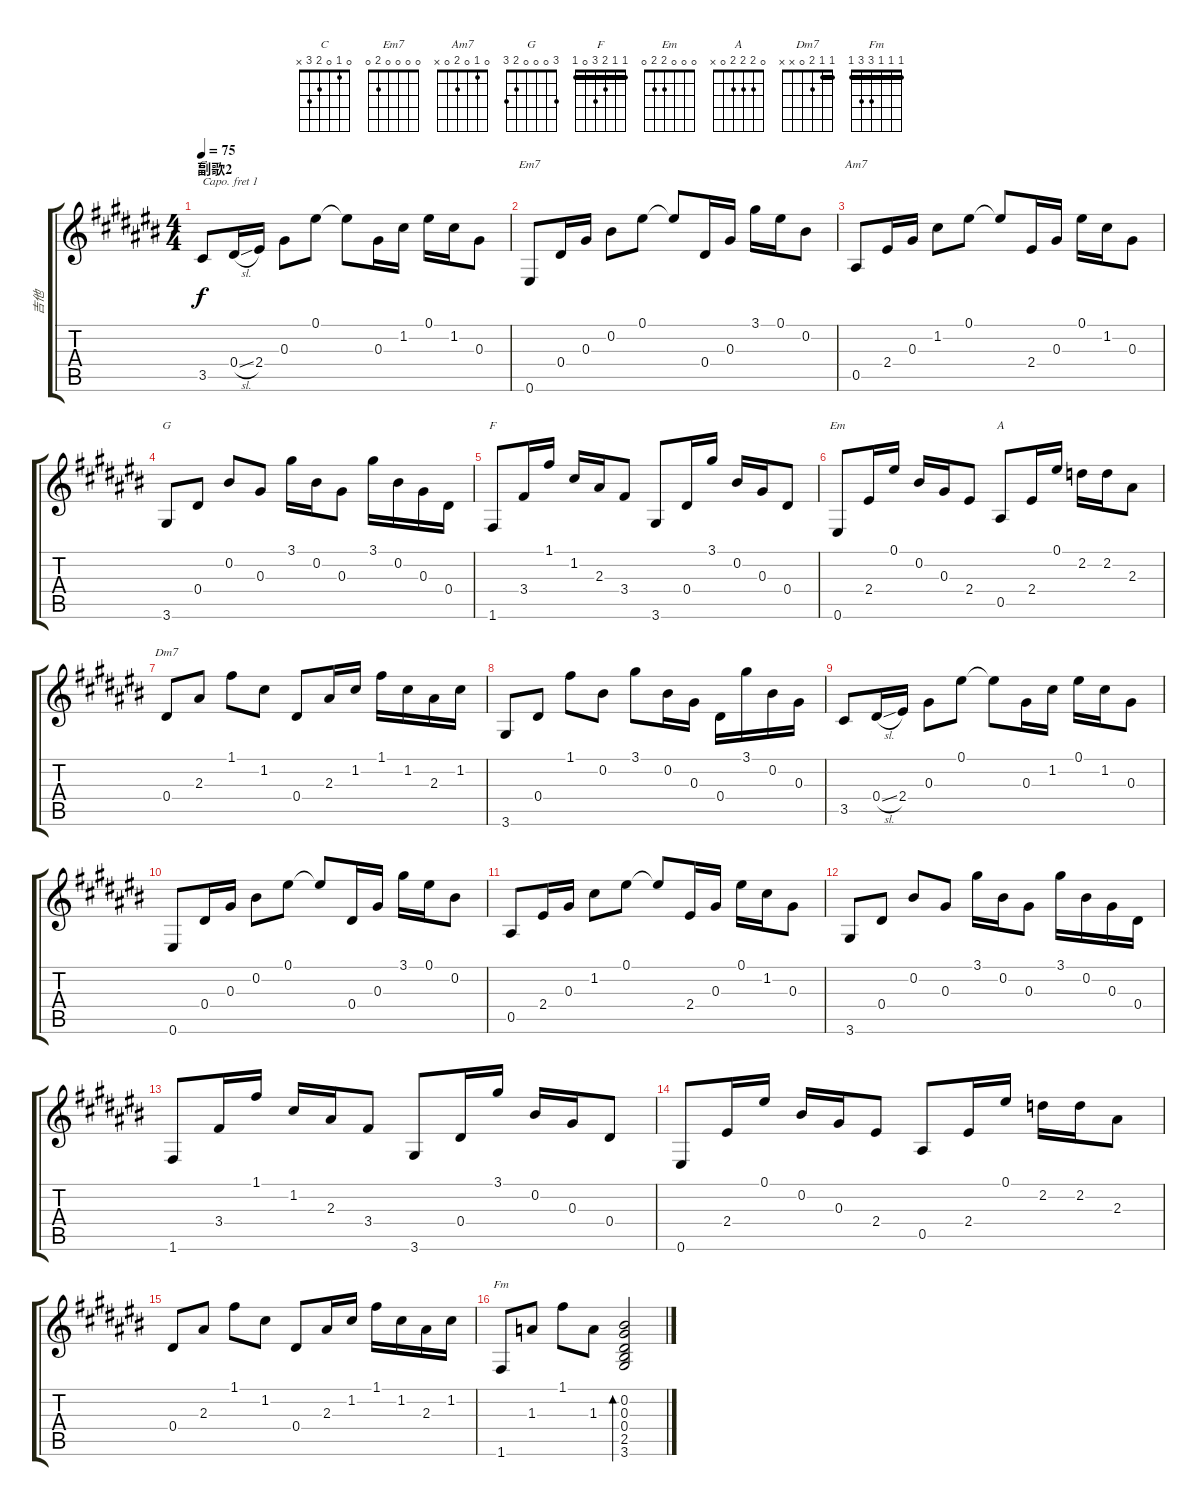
\track ("吉他" "吉他") {instrument acousticguitarsteel}
\staff {score tabs}
\capo 1
\tuning (E4 B3 G3 D3 A2 E2) {hide}
\chord ("C" 0 1 0 2 3 x)
\chord ("Em7" 0 0 0 0 2 0)
\chord ("Am7" 0 1 0 2 0 x)
\chord ("G" 3 0 0 0 2 3)
\chord ("F" 1 1 2 3 0 1) {barre 1}
\chord ("Em" 0 0 0 2 2 0)
\chord ("A" 0 2 2 2 0 x)
\chord ("Dm7" 1 1 2 0 x x) {barre 1}
\chord ("Fm" 1 1 1 3 3 1) {barre 1}
\ts (4 4)
\section ("" "副歌2")
\tempo 75
\clef g2
\ks c#
3.5.8{ch "C" dy f} 0.4{sl}.16 2.4.16 0.3.8 0.1.8 0.1{t}.8 0.3.16 1.2.16 0.1.16 1.2.16 0.3.8 |
0.6.8{ch "Em7"} 0.4.16 0.3.16 0.2.8 0.1.8 0.1{t}.8 0.4.16 0.3.16 3.1.16 0.1.16 0.2.8 |
0.5.8{ch "Am7"} 2.4.16 0.3.16 1.2.8 0.1.8 0.1{t}.8 2.4.16 0.3.16 0.1.16 1.2.16 0.3.8 |
3.6.8{ch "G"} 0.4.8 0.2.8 0.3.8 3.1.16 0.2.16 0.3.8 3.1.16 0.2.16 0.3.16 0.4.16 |
1.6.8{ch "F"} 3.4.16 1.1.16 1.2.16 2.3.16 3.4.8 3.6.8 0.4.16 3.1.16 0.2.16 0.3.16 0.4.8 |
0.6.8{ch "Em"} 2.4.16 0.1.16 0.2.16 0.3.16 2.4.8 0.5.8{ch "A"} 2.4.16 0.1.16 2.2.16 2.2.16 2.3.8 |
0.4.8{ch "Dm7"} 2.3.8 1.1.8 1.2.8 0.4.8 2.3.16 1.2.16 1.1.16 1.2.16 2.3.16 1.2.16 |
3.6.8 0.4.8 1.1.8 0.2.8 3.1.8 0.2.16 0.3.16 0.4.16 3.1.16 0.2.16 0.3.16 |
3.5.8 0.4{sl}.16 2.4.16 0.3.8 0.1.8 0.1{t}.8 0.3.16 1.2.16 0.1.16 1.2.16 0.3.8 |
0.6.8 0.4.16 0.3.16 0.2.8 0.1.8 0.1{t}.8 0.4.16 0.3.16 3.1.16 0.1.16 0.2.8 |
0.5.8 2.4.16 0.3.16 1.2.8 0.1.8 0.1{t}.8 2.4.16 0.3.16 0.1.16 1.2.16 0.3.8 |
3.6.8 0.4.8 0.2.8 0.3.8 3.1.16 0.2.16 0.3.8 3.1.16 0.2.16 0.3.16 0.4.16 |
1.6.8 3.4.16 1.1.16 1.2.16 2.3.16 3.4.8 3.6.8 0.4.16 3.1.16 0.2.16 0.3.16 0.4.8 |
0.6.8 2.4.16 0.1.16 0.2.16 0.3.16 2.4.8 0.5.8 2.4.16 0.1.16 2.2.16 2.2.16 2.3.8 |
0.4.8 2.3.8 1.1.8 1.2.8 0.4.8 2.3.16 1.2.16 1.1.16 1.2.16 2.3.16 1.2.16 |
1.6.8{ch "Fm"} 1.3.8 1.1.8 1.3.8 (0.2 0.3 0.4 2.5 3.6).2{bd 60}
